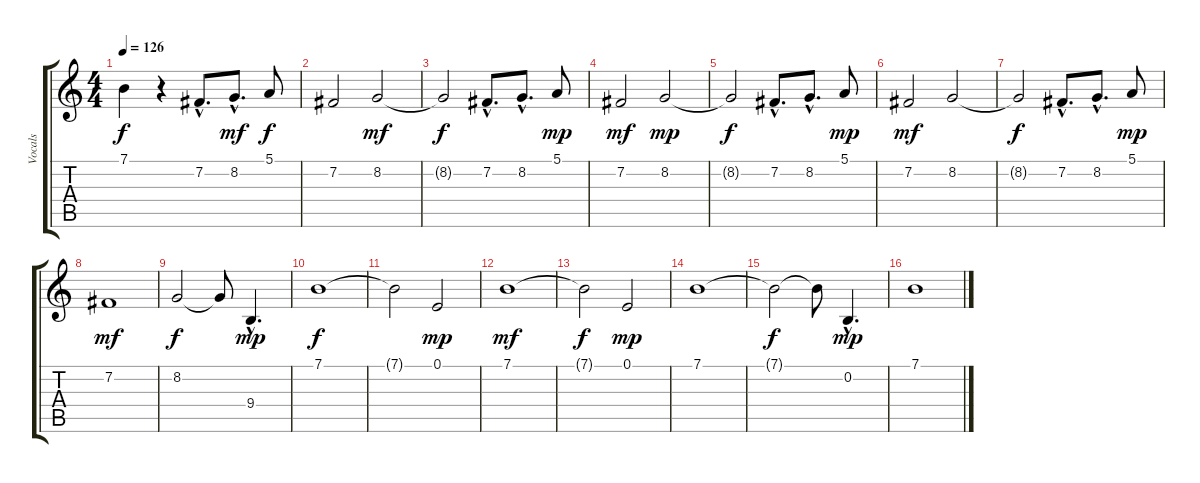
\track ("Vocals" "Vocals") {instrument clarinet}
\staff {score tabs}
\tuning (E4 B3 G3 D3 A2 E2) {hide}
\ts (4 4)
\tempo 126
\clef g2
\ks c
7.1{t}.4{dy f} r.4 7.2{hac}.8{d} 8.2{hac}.8{d dy mf} 5.1.8{dy f} |
7.2.2 8.2.2{dy mf} |
8.2{t}.2{dy f} 7.2{hac}.8{d} 8.2{hac}.8{d} 5.1.8{dy mp} |
7.2.2{dy mf} 8.2.2{dy mp} |
8.2{t}.2{dy f} 7.2{hac}.8{d} 8.2{hac}.8{d} 5.1.8{dy mp} |
7.2.2{dy mf} 8.2.2 |
8.2{t}.2{dy f} 7.2{hac}.8{d} 8.2{hac}.8{d} 5.1.8{dy mp} |
7.2.1{dy mf} |
8.2.2{dy f} 8.2{t}.8 9.4{hac}.4{d dy mp} |
7.1.1{dy f} |
7.1{t}.2 0.1.2{dy mp} |
7.1.1{dy mf} |
7.1{t}.2{dy f} 0.1.2{dy mp} |
7.1.1 |
7.1{t}.2{dy f} 7.1{t}.8 0.2{hac}.4{d dy mp} |
7.1.1
